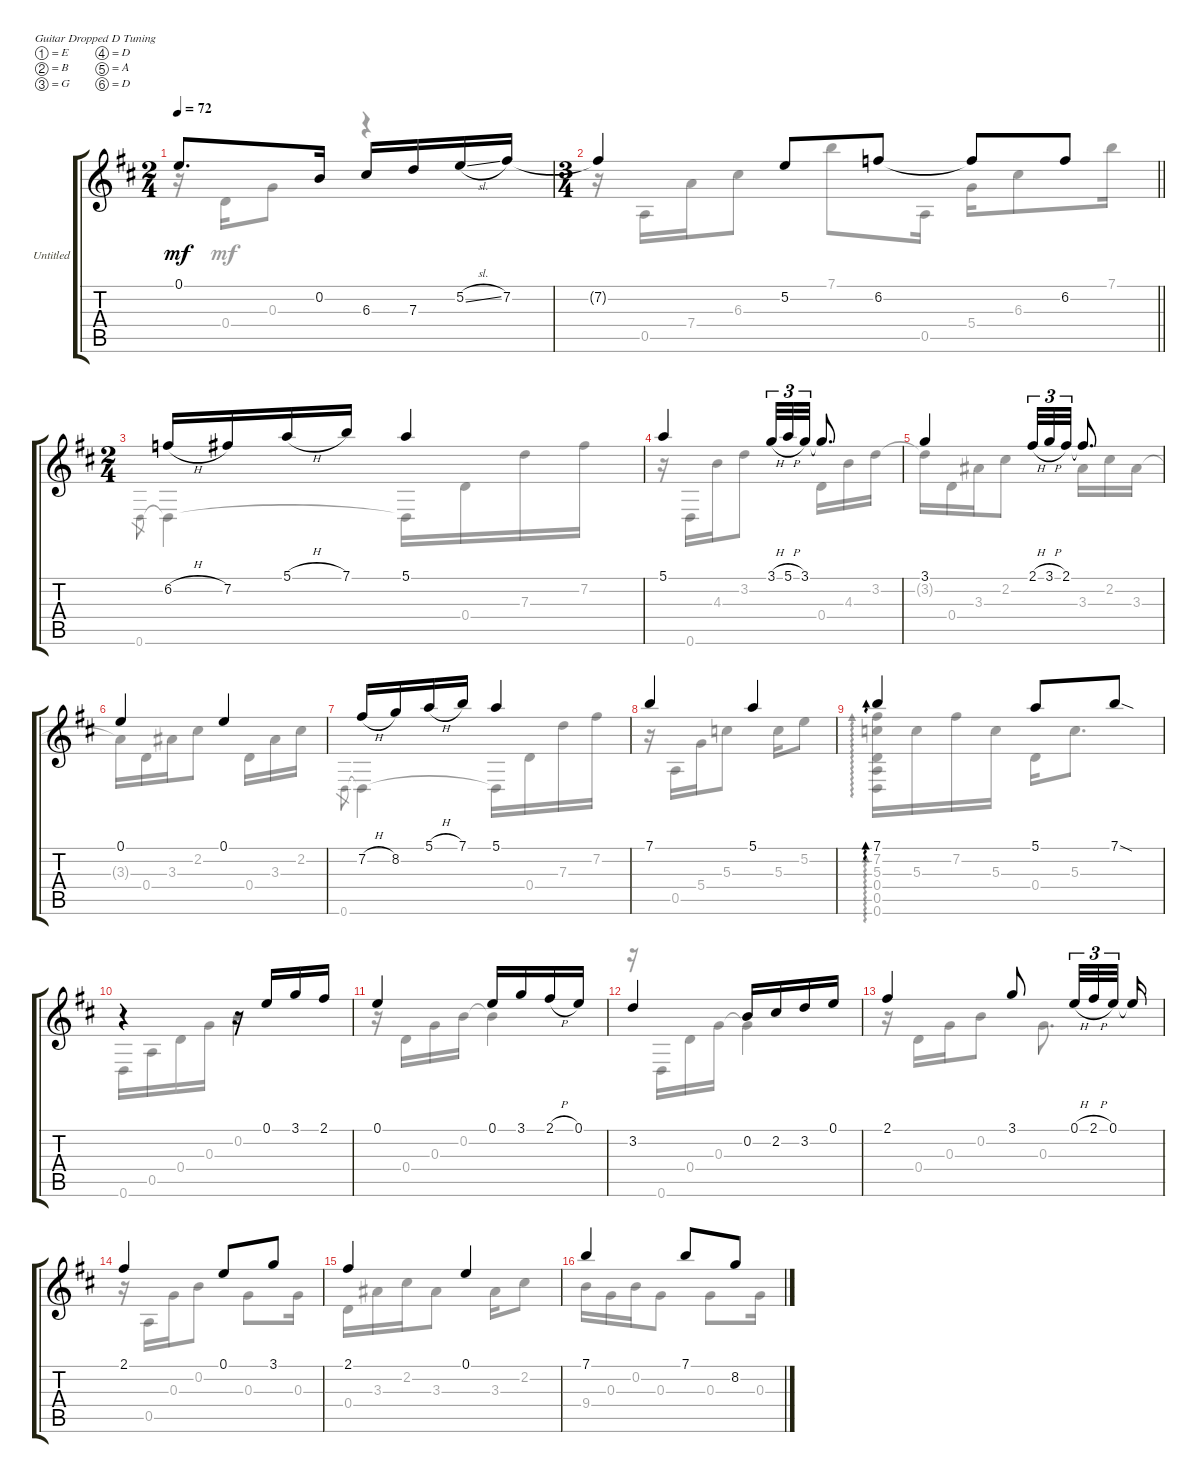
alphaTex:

\bracketExtendMode groupsimilarinstruments
\firstSystemTrackNameOrientation horizontal
\otherSystemsTrackNameOrientation horizontal
\track ("Untitled" "Untitled") {instrument acousticguitarnylon}
\staff {score tabs}
\tuning (E4 B3 G3 D3 A2 D2)
\voice
\ts (2 4)
\tempo 72
\clef g2
\ks d
0.1.8{d dy mf} 0.2.16 6.3.16 7.3.16 5.2{sl}.16 7.2.16 |
\ts (3 4)
\barLineRight lightlight
7.2{t}.4 5.2.8 6.2.8 6.2{t}.8 6.2.8 |
\ts (2 4)
6.2{h}.16 7.2.16 5.1{h}.16 7.1.16 5.1.4 |
5.1.4 3.1{h}.32{tu (3 2)} 5.1{h}.32{tu (3 2)} 3.1.32{tu (3 2)} 3.1{t}.8{d} |
3.1.4 2.1{h}.32{tu (3 2)} 3.1{h}.32{tu (3 2)} 2.1.32{tu (3 2)} 2.1{t}.8{d} |
0.1.4 0.1.4 |
7.2{h}.16 8.2.16 5.1{h}.16 7.1.16 5.1.4 |
7.1.4 5.1.4 |
7.1.4{ad 0} 5.1.8 7.1{sod}.8 |
r.4 r.16 0.1.16 3.1.16 2.1.16 |
0.1.4 0.1.16 3.1.16 2.1{h}.16 0.1.16 |
3.2.4 0.2.16 2.2.16 3.2.16 0.1.16 |
2.1.4 3.1.8 0.1{h}.32{tu (3 2)} 2.1{h}.32{tu (3 2)} 0.1.32{tu (3 2)} 0.1{t}.16 |
2.1.4 0.1.8 3.1.8 |
2.1.4 0.1.4 |
7.1.4 7.1.8 8.2.8
\voice
\clef g2
\ottava regular
\simile none
\ks d
r.16{dy mf} 0.4.16 0.3.8 r.4 |
\barLineRight lightlight
r.16 0.5.16 7.4.16 6.3.8 7.1.8 0.5.16 5.4.16 6.3.8 7.1.16 |
0.6.8{gr} 0.6{t}.4 0.6{t}.16 0.4.16 7.3.16 7.2.16 |
r.16 0.6.16 4.3.16 3.2.8 0.4.16 4.3.16 3.2.16 |
3.2{t}.16 0.4.16 3.3.16 2.2.8 3.3.16 2.2.16 3.3.16 |
3.3{t}.16 0.4.16 3.3.16 2.2.8 0.4.16 3.3.16 2.2.16 |
0.6.8{gr} 0.6{t}.4 0.6{t}.16 0.4.16 7.3.16 7.2.16 |
r.16 0.5.16 5.4.16 5.3.8 5.3.16 5.2.8 |
(7.2 5.3 0.4 0.5 0.6).16{ad 0} 5.3.16 7.2.16 5.3.16 0.4.16 5.3.8{d} |
0.6.16 0.5.16 0.4.16 0.3.16 0.2.4 |
r.16 0.4.16 0.3.16 0.2.16 0.2{t}.4 |
r.16 0.6.16 0.4.16 0.3.16 0.3{t}.4 |
r.16 0.4.16 0.3.16 0.2.8 0.3.8{d} |
r.16 0.5.16 0.3.16 0.2.8 0.3.8 0.3.16 |
0.4.16 3.3.16 2.2.16 3.3.8 3.3.16 2.2.8 |
9.4.16 0.3.16 0.2.16 0.3.8 0.3.8 0.3.16
